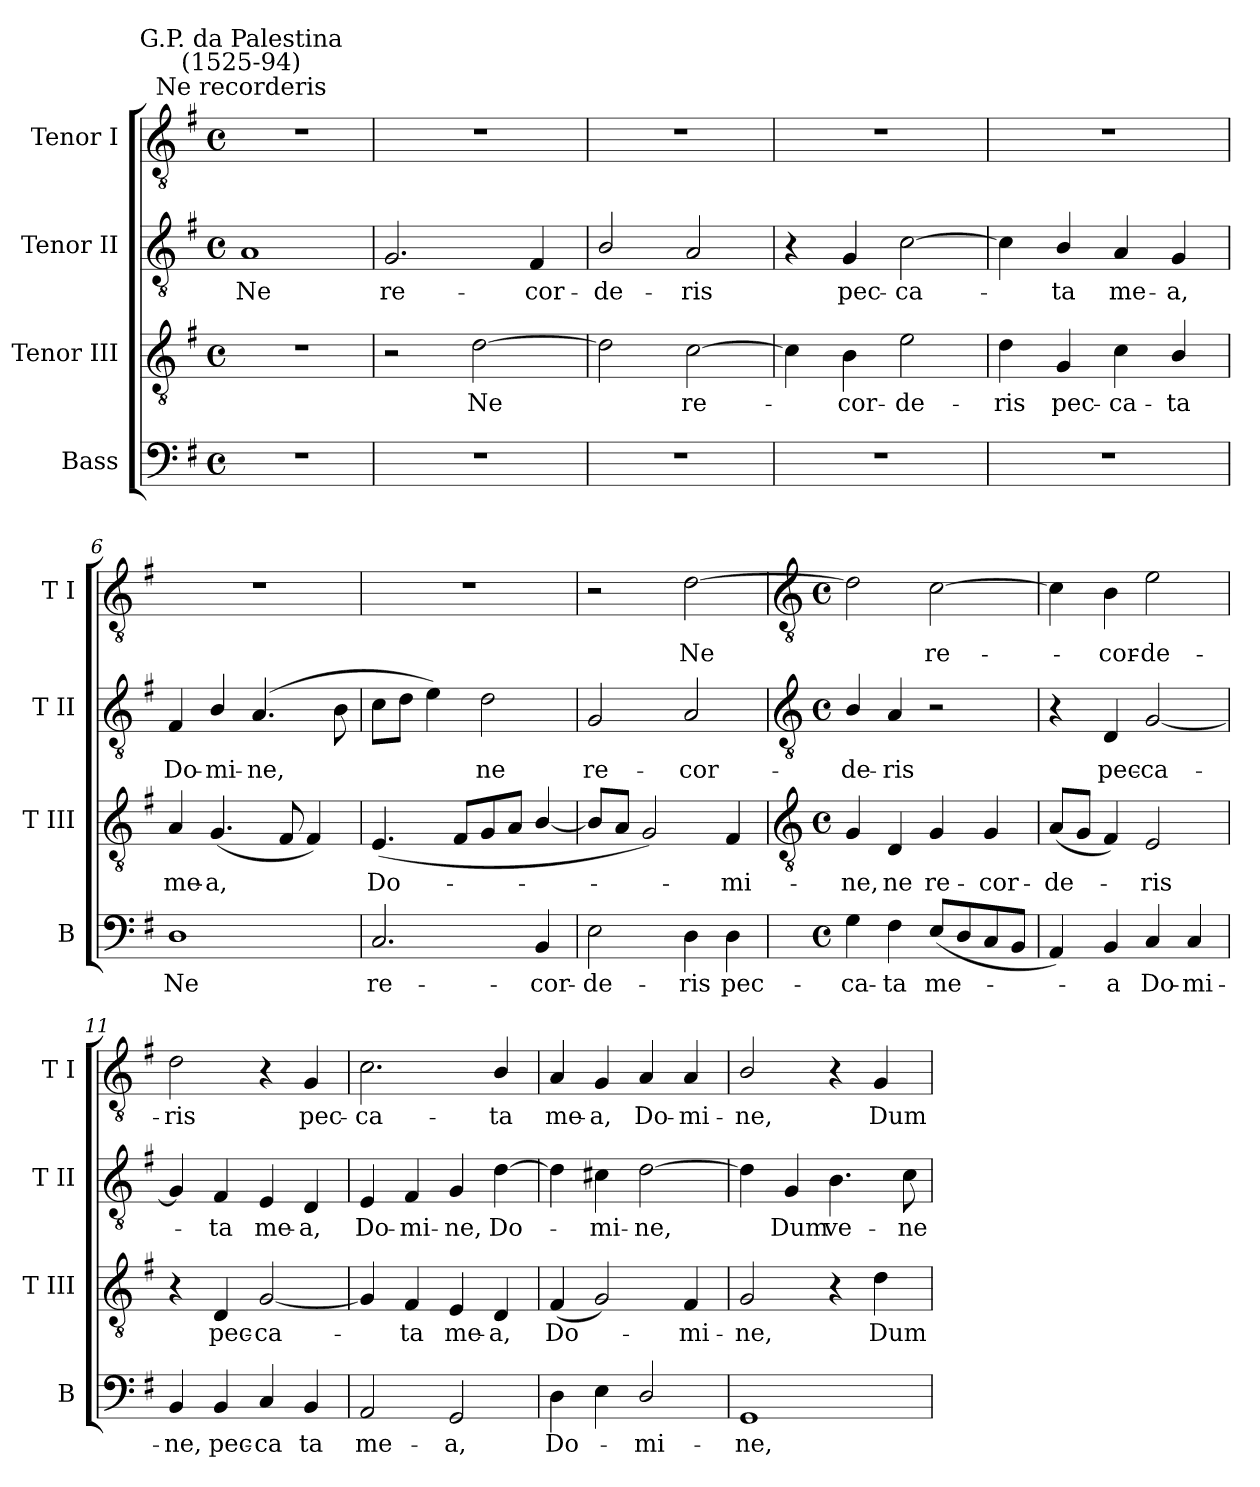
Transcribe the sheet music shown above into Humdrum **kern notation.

**kern	**text	**kern	**text	**kern	**text	**kern	**text
*part4	*part4	*part3	*part3	*part2	*part2	*part1	*part1
*staff4	*staff4	*staff3	*staff3	*staff2	*staff2	*staff1	*staff1
*I"Bass	*	*I"Tenor III	*	*I"Tenor II	*	*I"Tenor I	*
*I'B	*	*I'T III	*	*I'T II	*	*I'T I	*
*clefF4	*	*clefGv2	*	*clefGv2	*	*clefGv2	*
*k[f#]	*	*k[f#]	*	*k[f#]	*	*k[f#]	*
*G:	*	*G:	*	*G:	*	*G:	*
*M4/4	*	*M4/4	*	*M4/4	*	*M4/4	*
*met(c)	*	*met(c)	*	*met(c)	*	*met(c)	*
=1	=1	=1	=1	=1	=1	=1	=1
!	!	!	!	!	!	!LO:TX:a:cj:t=Ne recorderis	!
!	!	!	!	!	!	!LO:TX:a:cj:t=G.P. da Palestina\n(1525-94)	!
!	!	!	!	!	!LO:LY:b	!	!
1r	.	1r	.	1A	Ne	1r	.
=2	=2	=2	=2	=2	=2	=2	=2
!	!	!	!	!	!LO:LY:b	!	!
1r	.	2r	.	2.G	re-	1r	.
!	!	!	!LO:LY:b	!	!	!	!
.	.	[2d	Ne	.	.	.	.
!	!	!	!	!	!LO:LY:b	!	!
.	.	.	.	4F#	-cor-	.	.
=3	=3	=3	=3	=3	=3	=3	=3
!	!	!	!	!	!LO:LY:b	!	!
1r	.	2d]	.	2B/	-de-	1r	.
!	!	!	!LO:LY:b	!	!LO:LY:b	!	!
.	.	[2c	re-	2A	-ris	.	.
=4	=4	=4	=4	=4	=4	=4	=4
1r	.	4c]	.	4r	.	1r	.
!	!	!	!LO:LY:b	!	!LO:LY:b	!	!
.	.	4B	cor-	4G	pec-	.	.
!	!	!	!LO:LY:b	!	!LO:LY:b	!	!
.	.	2e	-de-	[2c	-ca-	.	.
=5	=5	=5	=5	=5	=5	=5	=5
!	!	!	!LO:LY:b	!	!	!	!
1r	.	4d	-ris	4c]	.	1r	.
!	!	!	!LO:LY:b	!	!LO:LY:b	!	!
.	.	4G	pec-	4B/	ta	.	.
!	!	!	!LO:LY:b	!	!LO:LY:b	!	!
.	.	4c	-ca-	4A	me-	.	.
!	!	!	!LO:LY:b	!	!LO:LY:b	!	!
.	.	4B/	-ta	4G	-a,	.	.
=6	=6	=6	=6	=6	=6	=6	=6
!	!LO:LY:b	!	!LO:LY:b	!	!LO:LY:b	!	!
1D	Ne	4A	me-	4F#	Do-	1r	.
!	!	!	!LO:LY:b	!	!LO:LY:b	!	!
.	.	(<4.G	-a,	4B/	-mi-	.	.
!	!	!	!	!	!LO:LY:b	!	!
.	.	.	.	(>4.A	-ne,	.	.
.	.	8F#	.	.	.	.	.
.	.	4F#)	.	.	.	.	.
.	.	.	.	8B	.	.	.
=7	=7	=7	=7	=7	=7	=7	=7
!	!LO:LY:b	!	!LO:LY:b	!	!	!	!
2.C	re-	(<4.E	Do-	8cL	.	1r	.
.	.	.	.	8dJ	.	.	.
.	.	.	.	4e)	.	.	.
.	.	8F#L	.	.	.	.	.
!	!	!	!	!	!LO:LY:b	!	!
.	.	8G	.	2d	ne	.	.
.	.	8AJ	.	.	.	.	.
!	!LO:LY:b	!	!	!	!	!	!
4BB	-cor-	[4B/	.	.	.	.	.
=8	=8	=8	=8	=8	=8	=8	=8
!	!LO:LY:b	!	!	!	!LO:LY:b	!	!
2E	-de-	8BL]	.	2G	re-	2r	.
.	.	8AJ	.	.	.	.	.
.	.	2G)	.	.	.	.	.
!	!LO:LY:b	!	!	!	!LO:LY:b	!	!LO:LY:b
4D	-ris	.	.	2A	-cor-	[2d	Ne
!	!LO:LY:b	!	!LO:LY:b	!	!	!	!
4D	pec-	4F#	mi-	.	.	.	.
!!LO:LB:g=z
=9	=9	=9	=9	=9	=9	=9	=9
*	*	*clefGv2	*	*clefGv2	*	*clefGv2	*
*M4/4	*	*M4/4	*	*M4/4	*	*M4/4	*
*met(c)	*	*met(c)	*	*met(c)	*	*met(c)	*
!	!LO:LY:b	!	!LO:LY:b	!	!LO:LY:b	!	!
4G	-ca-	4G	-ne,	4B/	-de-	2d]	.
!	!LO:LY:b	!	!LO:LY:b	!	!LO:LY:b	!	!
4F#	-ta	4D	ne	4A	-ris	.	.
!	!LO:LY:b	!	!LO:LY:b	!	!	!	!LO:LY:b
(<8EL	me-	4G	re-	2r	.	[2c	re-
8D	.	.	.	.	.	.	.
!	!	!	!LO:LY:b	!	!	!	!
8C	.	4G	-cor-	.	.	.	.
8BBJ	.	.	.	.	.	.	.
=10	=10	=10	=10	=10	=10	=10	=10
!	!	!	!LO:LY:b	!	!	!	!
4AA)	.	(<8AL	-de-	4r	.	4c]	.
.	.	8GJ	.	.	.	.	.
!	!LO:LY:b	!	!	!	!LO:LY:b	!	!LO:LY:b
4BB	a	4F#)	.	4D	pec-	4B	cor-
!	!LO:LY:b	!	!LO:LY:b	!	!LO:LY:b	!	!LO:LY:b
4C	Do-	2E	ris	[2G	-ca-	2e	-de-
!	!LO:LY:b	!	!	!	!	!	!
4C	-mi-	.	.	.	.	.	.
=11	=11	=11	=11	=11	=11	=11	=11
!	!LO:LY:b	!	!	!	!	!	!LO:LY:b
4BB	-ne,	4r	.	4G]	.	2d	-ris
!	!LO:LY:b	!	!LO:LY:b	!	!LO:LY:b	!	!
4BB	pec-	4D	pec-	4F#	ta	.	.
!	!LO:LY:b	!	!LO:LY:b	!	!LO:LY:b	!	!
4C	-ca	[2G	-ca-	4E	me-	4r	.
!	!LO:LY:b	!	!	!	!LO:LY:b	!	!LO:LY:b
4BB	ta	.	.	4D	-a,	4G	pec-
=12	=12	=12	=12	=12	=12	=12	=12
!	!LO:LY:b	!	!	!	!LO:LY:b	!	!LO:LY:b
2AA	me-	4G]	.	4E	Do-	2.c	-ca-
!	!	!	!LO:LY:b	!	!LO:LY:b	!	!
.	.	4F#	ta	4F#	-mi-	.	.
!	!LO:LY:b	!	!LO:LY:b	!	!LO:LY:b	!	!
2GG	-a,	4E	me-	4G	-ne,	.	.
!	!	!	!LO:LY:b	!	!LO:LY:b	!	!LO:LY:b
.	.	4D	-a,	[4d	Do-	4B/	-ta
=13	=13	=13	=13	=13	=13	=13	=13
!	!LO:LY:b	!	!LO:LY:b	!	!	!	!LO:LY:b
4D	Do-	(<4F#	Do-	4d]	.	4A	me-
!	!	!	!	!	!LO:LY:b	!	!LO:LY:b
4E	.	2G)	.	4c#X	mi-	4G	-a,
!	!LO:LY:b	!	!	!	!LO:LY:b	!	!LO:LY:b
2D/	-mi-	.	.	[2d	-ne,	4A	Do-
!	!	!	!LO:LY:b	!	!	!	!LO:LY:b
.	.	4F#	mi-	.	.	4A	-mi-
=14	=14	=14	=14	=14	=14	=14	=14
!	!LO:LY:b	!	!LO:LY:b	!	!	!	!LO:LY:b
1GG	-ne,	2G	-ne,	4d]	.	2B/	-ne,
!	!	!	!	!	!LO:LY:b	!	!
.	.	.	.	4G	Dum	.	.
!	!	!	!	!	!LO:LY:b	!	!
.	.	4r	.	4.B	ve-	4r	.
!	!	!	!LO:LY:b	!	!	!	!LO:LY:b
.	.	4d	Dum	.	.	4G	Dum
!	!	!	!	!	!LO:LY:b	!	!
.	.	.	.	8c	-ne-	.	.
=	=	=	=	=	=	=	=
*-	*-	*-	*-	*-	*-	*-	*-
